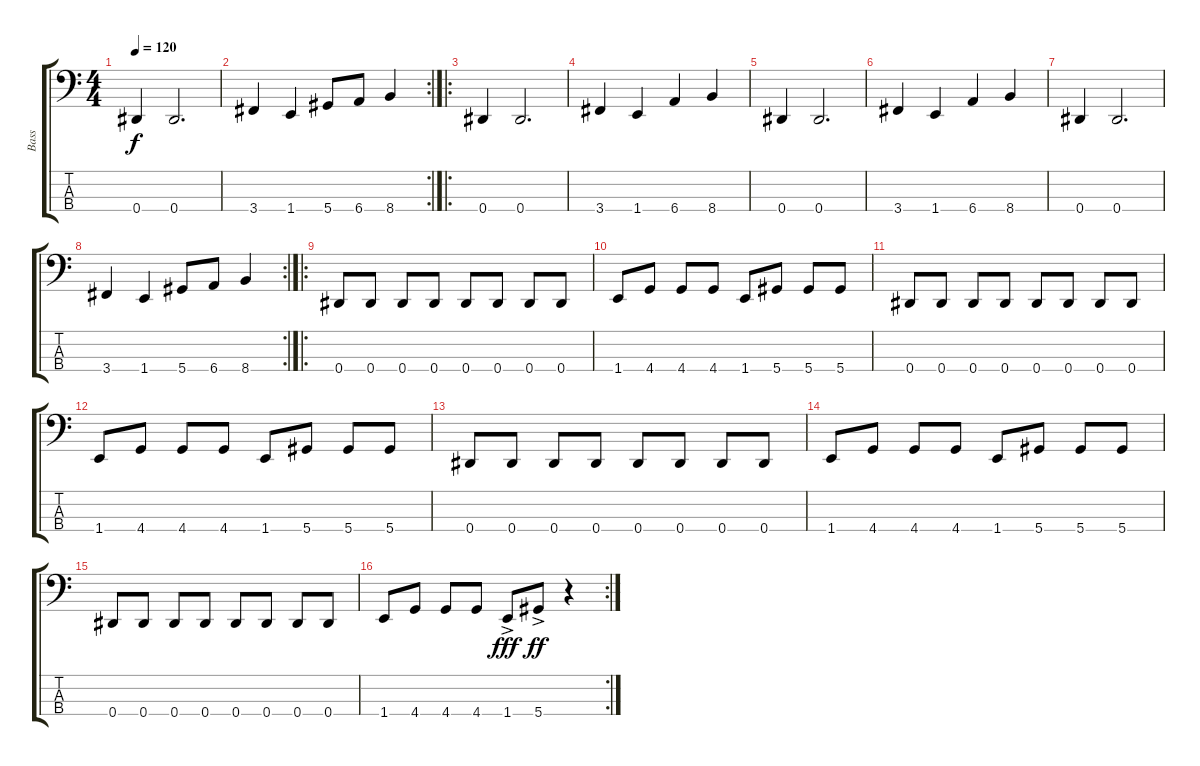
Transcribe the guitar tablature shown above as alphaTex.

\track ("Bass" "Bass") {instrument electricbassfinger}
\staff {score tabs}
\tuning (Gb2 Db2 Ab1 Eb1) {hide}
\ts (4 4)
\tempo 120
\clef f4
\ks c
0.4.4{dy f} 0.4.2{d} |
\rc 2
3.4.4 1.4.4 5.4.8 6.4.8 8.4.4 |
\ro
0.4.4 0.4.2{d} |
3.4.4 1.4.4 6.4.4 8.4.4 |
0.4.4 0.4.2{d} |
3.4.4 1.4.4 6.4.4 8.4.4 |
0.4.4 0.4.2{d} |
\rc 2
3.4.4 1.4.4 5.4.8 6.4.8 8.4.4 |
\ro
0.4.8 0.4.8 0.4.8 0.4.8 0.4.8 0.4.8 0.4.8 0.4.8 |
1.4.8 4.4.8 4.4.8 4.4.8 1.4.8 5.4.8 5.4.8 5.4.8 |
0.4.8 0.4.8 0.4.8 0.4.8 0.4.8 0.4.8 0.4.8 0.4.8 |
1.4.8 4.4.8 4.4.8 4.4.8 1.4.8 5.4.8 5.4.8 5.4.8 |
0.4.8 0.4.8 0.4.8 0.4.8 0.4.8 0.4.8 0.4.8 0.4.8 |
1.4.8 4.4.8 4.4.8 4.4.8 1.4.8 5.4.8 5.4.8 5.4.8 |
0.4.8 0.4.8 0.4.8 0.4.8 0.4.8 0.4.8 0.4.8 0.4.8 |
\rc 2
1.4.8 4.4.8 4.4.8 4.4.8 1.4{ac}.8{dy fff} 5.4{ac}.8{dy ff} r.4
